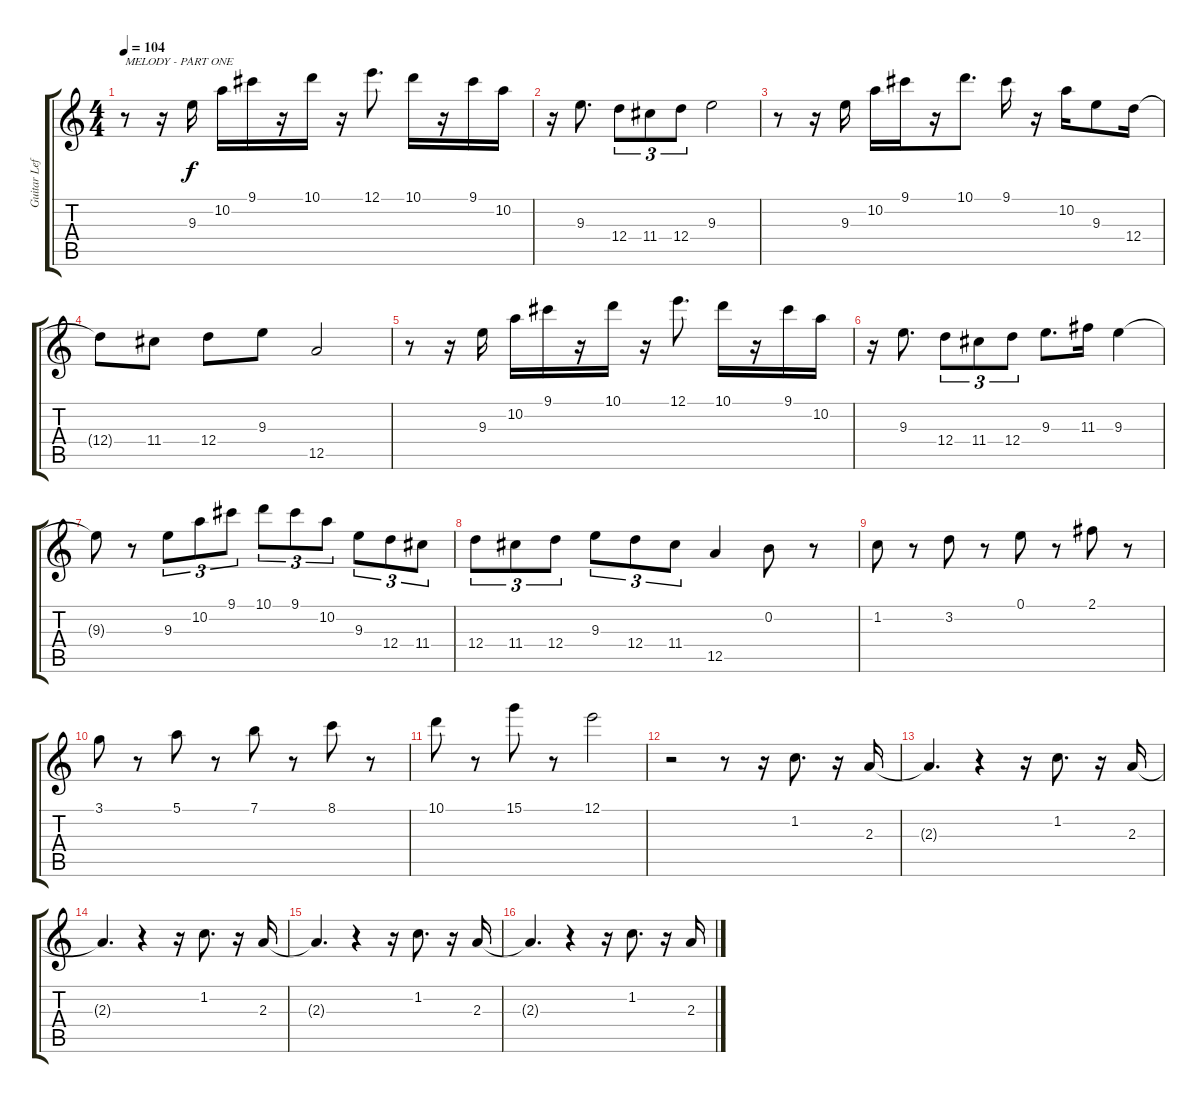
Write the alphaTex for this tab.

\track ("Guitar Left" "Guitar Lef") {instrument overdrivenguitar}
\staff {score tabs}
\tuning (E4 B3 G3 D3 A2 E2) {hide}
\ts (4 4)
\tempo 104
\clef g2
\ks c
r.8{txt "MELODY - PART ONE" dy f} r.16 9.3.16 10.2.16 9.1.16 r.16 10.1.16 r.16 12.1.8{d} 10.1.16 r.16 9.1.16 10.2.16 |
r.16 9.3.8{d} 12.4.8{tu (3 2)} 11.4.8{tu (3 2)} 12.4.8{tu (3 2)} 9.3.2 |
r.8 r.16 9.3.16 10.2.16 9.1.16 r.16 10.1.8{d} 9.1.16 r.16 10.2.16 9.3.8 12.4.16 |
12.4{t}.8 11.4.8 12.4.8 9.3.8 12.5.2 |
r.8 r.16 9.3.16 10.2.16 9.1.16 r.16 10.1.16 r.16 12.1.8{d} 10.1.16 r.16 9.1.16 10.2.16 |
r.16 9.3.8{d} 12.4.8{tu (3 2)} 11.4.8{tu (3 2)} 12.4.8{tu (3 2)} 9.3.8{d} 11.3.16 9.3.4 |
9.3{t}.8 r.8 9.3.8{tu (3 2)} 10.2.8{tu (3 2)} 9.1.8{tu (3 2)} 10.1.8{tu (3 2)} 9.1.8{tu (3 2)} 10.2.8{tu (3 2)} 9.3.8{tu (3 2)} 12.4.8{tu (3 2)} 11.4.8{tu (3 2)} |
12.4.8{tu (3 2)} 11.4.8{tu (3 2)} 12.4.8{tu (3 2)} 9.3.8{tu (3 2)} 12.4.8{tu (3 2)} 11.4.8{tu (3 2)} 12.5.4 0.2.8 r.8 |
1.2.8 r.8 3.2.8 r.8 0.1.8 r.8 2.1.8 r.8 |
3.1.8 r.8 5.1.8 r.8 7.1.8 r.8 8.1.8 r.8 |
10.1.8 r.8 15.1.8 r.8 12.1.2 |
r.2 r.8 r.16 1.2.8{d} r.16 2.3.16 |
2.3{t}.4{d} r.4 r.16 1.2.8{d} r.16 2.3.16 |
2.3{t}.4{d} r.4 r.16 1.2.8{d} r.16 2.3.16 |
2.3{t}.4{d} r.4 r.16 1.2.8{d} r.16 2.3.16 |
2.3{t}.4{d} r.4 r.16 1.2.8{d} r.16 2.3.16
